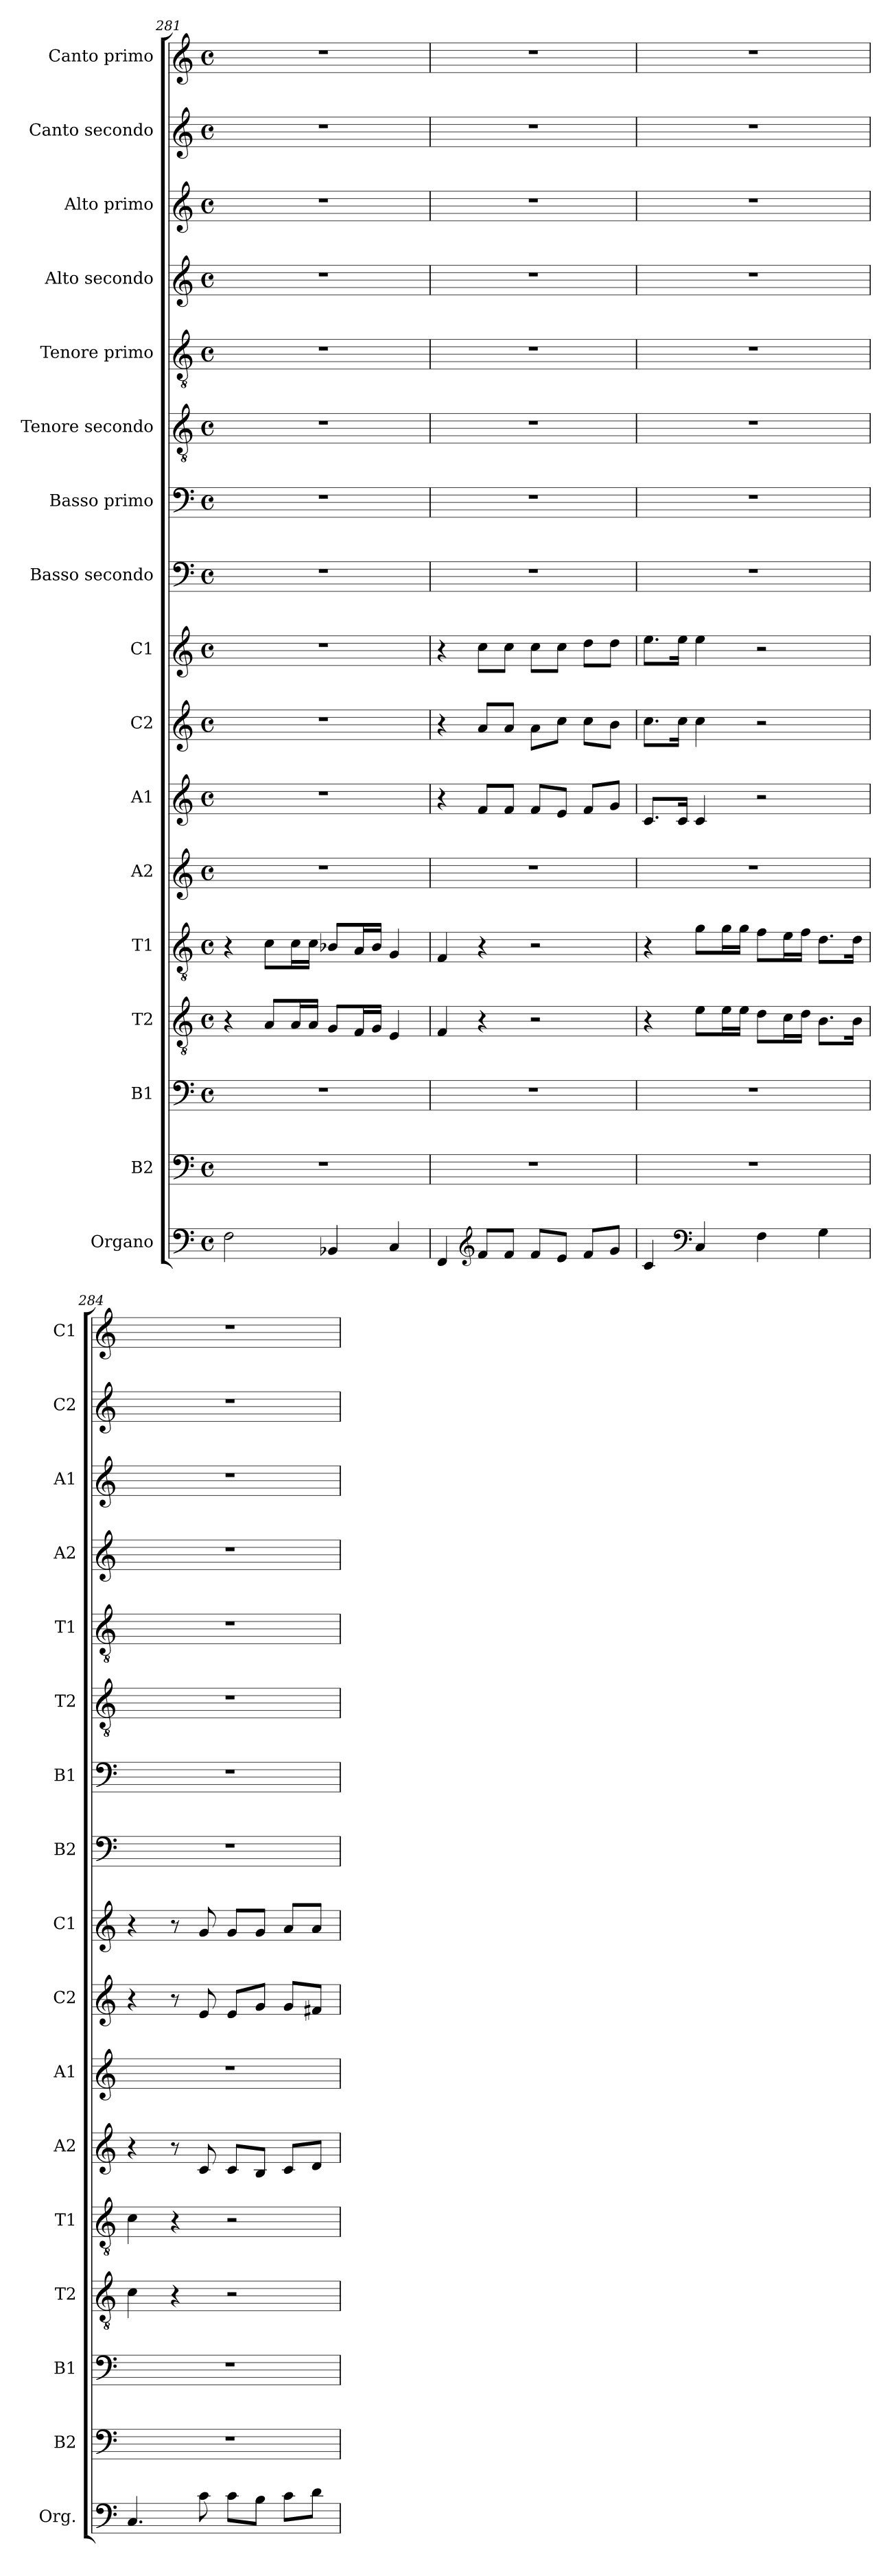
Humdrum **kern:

**kern	**kern	**kern	**kern	**kern	**kern	**kern	**kern	**kern	**kern	**kern	**kern	**kern	**kern	**kern	**kern	**kern
*part17	*part16	*part15	*part14	*part13	*part12	*part11	*part10	*part9	*part8	*part7	*part6	*part5	*part4	*part3	*part2	*part1
*staff17	*staff16	*staff15	*staff14	*staff13	*staff12	*staff11	*staff10	*staff9	*staff8	*staff7	*staff6	*staff5	*staff4	*staff3	*staff2	*staff1
*I"Organo	*I"B2	*I"B1	*I"T2	*I"T1	*I"A2	*I"A1	*I"C2	*I"C1	*I"Basso secondo	*I"Basso primo	*I"Tenore secondo	*I"Tenore primo	*I"Alto secondo	*I"Alto primo	*I"Canto secondo	*I"Canto primo
*I'Org.	*I'B2	*I'B1	*I'T2	*I'T1	*I'A2	*I'A1	*I'C2	*I'C1	*I'B2	*I'B1	*I'T2	*I'T1	*I'A2	*I'A1	*I'C2	*I'C1
*clefF4	*clefF4	*clefF4	*clefGv2	*clefGv2	*clefG2	*clefG2	*clefG2	*clefG2	*clefF4	*clefF4	*clefGv2	*clefGv2	*clefG2	*clefG2	*clefG2	*clefG2
*k[]	*k[]	*k[]	*k[]	*k[]	*k[]	*k[]	*k[]	*k[]	*k[]	*k[]	*k[]	*k[]	*k[]	*k[]	*k[]	*k[]
*C:	*C:	*C:	*C:	*C:	*C:	*C:	*C:	*C:	*C:	*C:	*C:	*C:	*C:	*C:	*C:	*C:
*M4/4	*M4/4	*M4/4	*M4/4	*M4/4	*M4/4	*M4/4	*M4/4	*M4/4	*M4/4	*M4/4	*M4/4	*M4/4	*M4/4	*M4/4	*M4/4	*M4/4
*met(c)	*met(c)	*met(c)	*met(c)	*met(c)	*met(c)	*met(c)	*met(c)	*met(c)	*met(c)	*met(c)	*met(c)	*met(c)	*met(c)	*met(c)	*met(c)	*met(c)
=281	=281	=281	=281	=281	=281	=281	=281	=281	=281	=281	=281	=281	=281	=281	=281	=281
2F\	1r	1r	4r	4r	1r	1r	1r	1r	1r	1r	1r	1r	1r	1r	1r	1r
.	.	.	8A/L	8c\L	.	.	.	.	.	.	.	.	.	.	.	.
.	.	.	16A/L	16c\L	.	.	.	.	.	.	.	.	.	.	.	.
.	.	.	16A/JJ	16c\JJ	.	.	.	.	.	.	.	.	.	.	.	.
4BB-X</	.	.	8G/L	8B-X/L	.	.	.	.	.	.	.	.	.	.	.	.
.	.	.	16F/L	16A/L	.	.	.	.	.	.	.	.	.	.	.	.
.	.	.	16G/JJ	16B-/JJ	.	.	.	.	.	.	.	.	.	.	.	.
4C/	.	.	4E/	4G/	.	.	.	.	.	.	.	.	.	.	.	.
=282	=282	=282	=282	=282	=282	=282	=282	=282	=282	=282	=282	=282	=282	=282	=282	=282
4FF/	1r	1r	4F/	4F/	1r	4r	4r	4r	1r	1r	1r	1r	1r	1r	1r	1r
*clefG2	*	*	*	*	*	*	*	*	*	*	*	*	*	*	*	*
8f/L	.	.	4r	4r	.	8f/L	8a/L	8cc\L	.	.	.	.	.	.	.	.
8f/J	.	.	.	.	.	8f/J	8a/J	8cc\J	.	.	.	.	.	.	.	.
8f/L	.	.	2r	2r	.	8f/L	8a\L	8cc\L	.	.	.	.	.	.	.	.
8e</J	.	.	.	.	.	8e/J	8cc\J	8cc\J	.	.	.	.	.	.	.	.
8f/L	.	.	.	.	.	8f/L	8cc\L	8dd\L	.	.	.	.	.	.	.	.
8g/J	.	.	.	.	.	8g/J	8b\J	8dd\J	.	.	.	.	.	.	.	.
!!LO:PB:g=z
=283	=283	=283	=283	=283	=283	=283	=283	=283	=283	=283	=283	=283	=283	=283	=283	=283
4c/	1r	1r	4r	4r	1r	8.c/L	8.cc\L	8.ee\L	1r	1r	1r	1r	1r	1r	1r	1r
.	.	.	.	.	.	16c/Jk	16cc\Jk	16ee\Jk	.	.	.	.	.	.	.	.
*clefF4	*	*	*	*	*	*	*	*	*	*	*	*	*	*	*	*
4C/	.	.	8e\L	8g\L	.	4c/	4cc\	4ee\	.	.	.	.	.	.	.	.
.	.	.	16e\L	16g\L	.	.	.	.	.	.	.	.	.	.	.	.
.	.	.	16e\JJ	16g\JJ	.	.	.	.	.	.	.	.	.	.	.	.
4F>\	.	.	8d\L	8f\L	.	2r	2r	2r	.	.	.	.	.	.	.	.
.	.	.	16c\L	16e\L	.	.	.	.	.	.	.	.	.	.	.	.
.	.	.	16d\JJ	16f\JJ	.	.	.	.	.	.	.	.	.	.	.	.
4G\	.	.	8.B\L	8.d\L	.	.	.	.	.	.	.	.	.	.	.	.
.	.	.	16B\Jk	16d\Jk	.	.	.	.	.	.	.	.	.	.	.	.
=284	=284	=284	=284	=284	=284	=284	=284	=284	=284	=284	=284	=284	=284	=284	=284	=284
4.C/	1r	1r	4c\	4c\	4r	1r	4r	4r	1r	1r	1r	1r	1r	1r	1r	1r
.	.	.	4r	4r	8r	.	8r	8r	.	.	.	.	.	.	.	.
8c\	.	.	.	.	8c/	.	8e/	8g/	.	.	.	.	.	.	.	.
8c\L	.	.	2r	2r	8c/L	.	8e/L	8g/L	.	.	.	.	.	.	.	.
8B>\J	.	.	.	.	8B/J	.	8g/J	8g/J	.	.	.	.	.	.	.	.
8c\L	.	.	.	.	8c/L	.	8g/L	8a/L	.	.	.	.	.	.	.	.
8d\J	.	.	.	.	8d/J	.	8f#X/J	8a/J	.	.	.	.	.	.	.	.
=	=	=	=	=	=	=	=	=	=	=	=	=	=	=	=	=
*-	*-	*-	*-	*-	*-	*-	*-	*-	*-	*-	*-	*-	*-	*-	*-	*-
